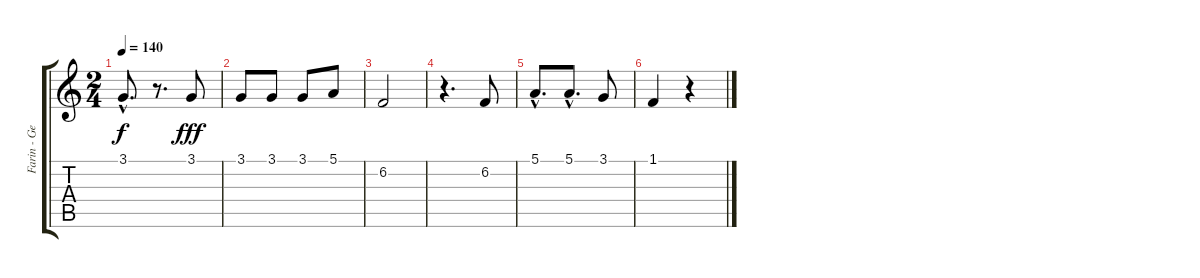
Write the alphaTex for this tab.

\track ("Farin - Gesang" "Farin - Ge") {instrument tenorsax}
\staff {score tabs}
\tuning (E4 B3 G3 D3 A2 E2) {hide}
\ts (2 4)
\tempo 140
\clef g2
\ks c
3.1{hac t}.8{d dy f} r.8{d} 3.1.8{dy fff} |
3.1.8 3.1.8 3.1.8 5.1.8 |
6.2.2 |
r.4{d} 6.2.8 |
5.1{hac}.8{d} 5.1{hac}.8{d} 3.1.8 |
1.1.4 r.4
